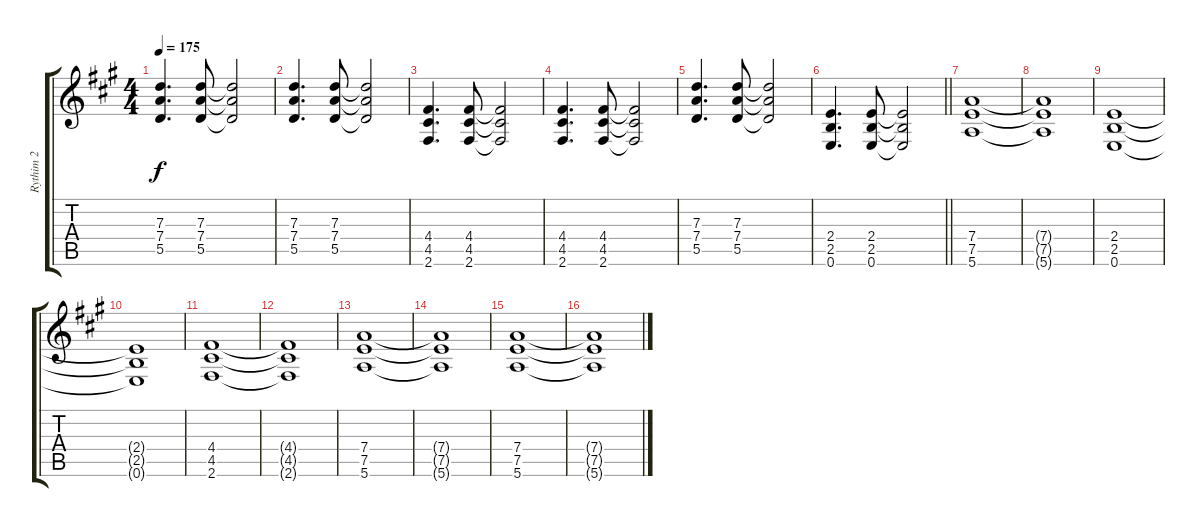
\track ("Rythim 2" "Rythim 2") {instrument distortionguitar}
\staff {score tabs}
\tuning (E4 B3 G3 D3 A2 E2) {hide}
\ts (4 4)
\tempo 175
\clef g2
\ks f#minor
(7.3 7.4 5.5).4{d dy f} (7.3 7.4 5.5).8 (7.3{t} 7.4{t} 5.5{t}).2 |
(7.3 7.4 5.5).4{d} (7.3 7.4 5.5).8 (7.3{t} 7.4{t} 5.5{t}).2 |
(4.4 4.5 2.6).4{d} (4.4 4.5 2.6).8 (4.4{t} 4.5{t} 2.6{t}).2 |
(4.4 4.5 2.6).4{d} (4.4 4.5 2.6).8 (4.4{t} 4.5{t} 2.6{t}).2 |
(7.3 7.4 5.5).4{d} (7.3 7.4 5.5).8 (7.3{t} 7.4{t} 5.5{t}).2 |
\barLineRight lightlight
(2.4 2.5 0.6).4{d} (2.4 2.5 0.6).8 (2.4{t} 2.5{t} 0.6{t}).2 |
(7.4 7.5 5.6).1 |
(7.4{t} 7.5{t} 5.6{t}).1 |
(2.4 2.5 0.6).1 |
(2.4{t} 2.5{t} 0.6{t}).1 |
(4.4 4.5 2.6).1 |
(4.4{t} 4.5{t} 2.6{t}).1 |
(7.4 7.5 5.6).1 |
(7.4{t} 7.5{t} 5.6{t}).1 |
(7.4 7.5 5.6).1 |
(7.4{t} 7.5{t} 5.6{t}).1
